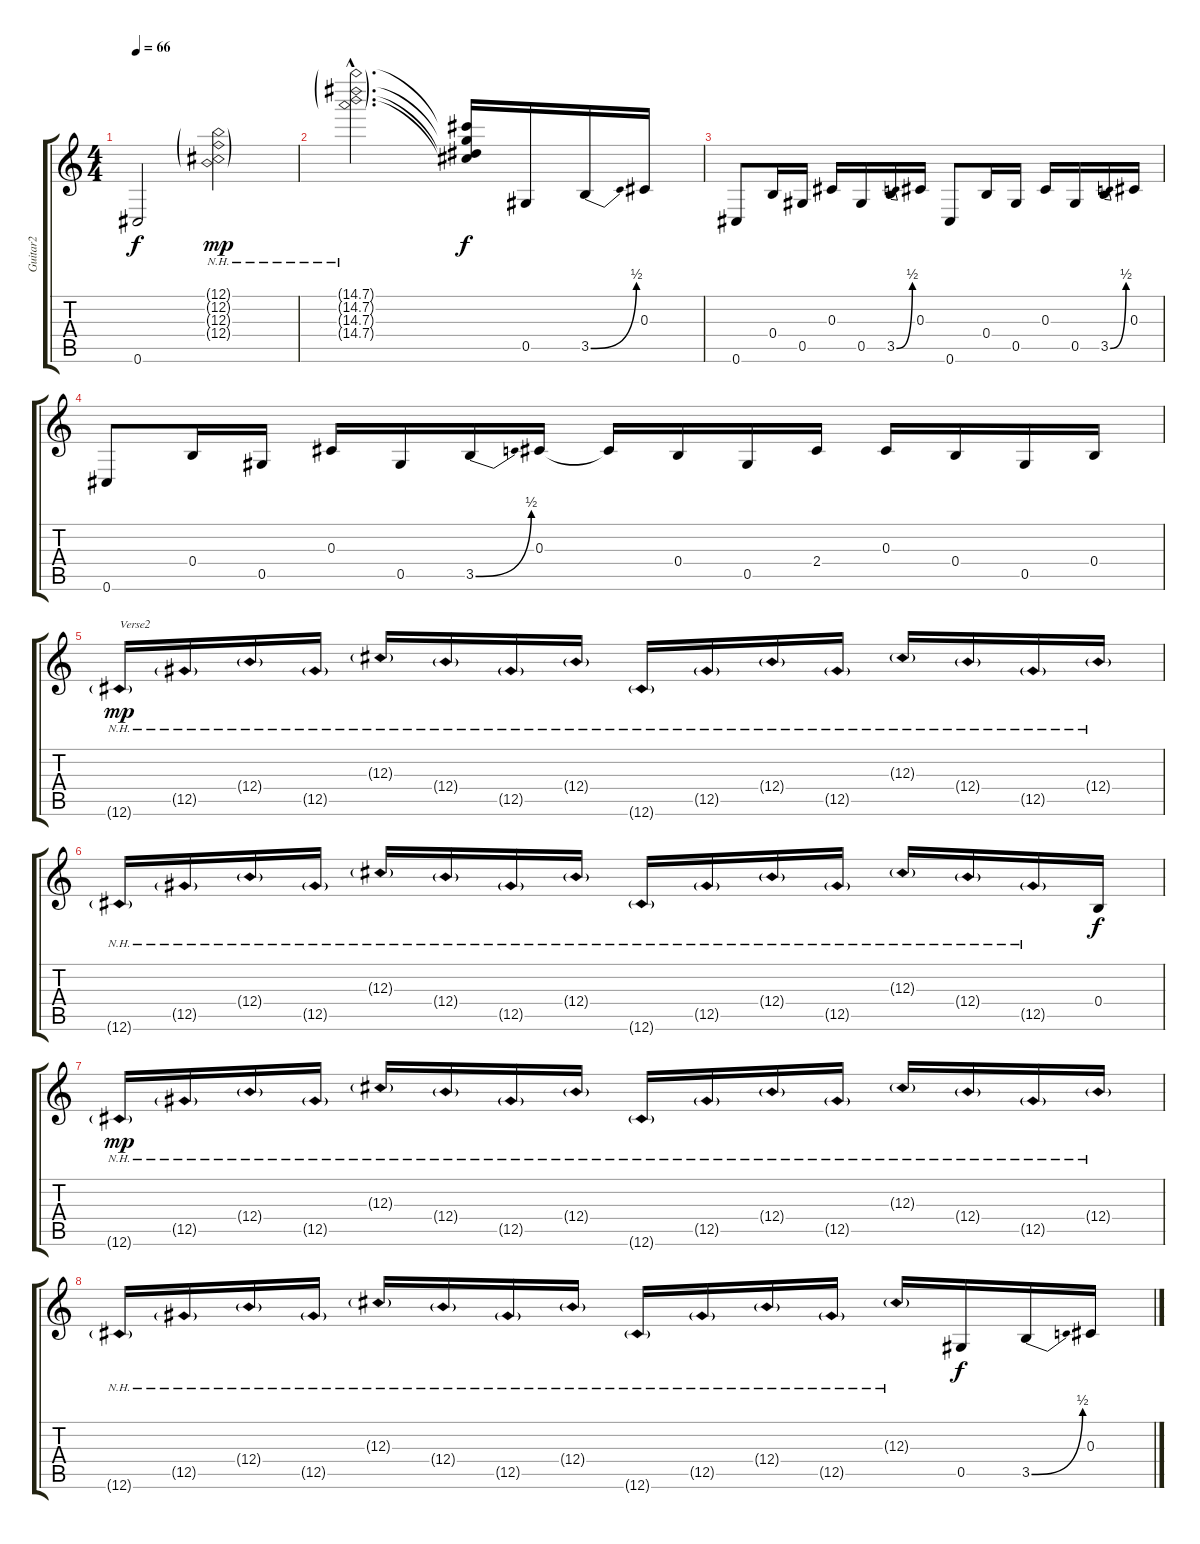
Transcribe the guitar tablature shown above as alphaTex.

\track ("Guitar2" "Guitar2") {instrument acousticguitarsteel}
\staff {score tabs}
\tuning (B3 F3 Db3 B2 Ab2 Db2) {hide}
\ts (4 4)
\tempo 66
\clef g2
\ks c
0.6.2{dy f} (12.1{nh g} 12.2{nh g} 12.3{nh g} 12.4{nh g}).2{dy mp} |
(14.1{nh g hac} 14.2{nh g hac} 14.3{nh g hac} 14.4{nh g hac}).2{d} (14.1{t} 14.2{t} 14.3{t} 14.4{t}).16{dy f} 0.5.16 3.5{be (bend 0 0 60 2)}.16 0.3.16 |
0.6.8 0.4.16 0.5.16 0.3.16 0.5.16 3.5{be (bend 0 0 60 2)}.16 0.3.16 0.6.8 0.4.16 0.5.16 0.3.16 0.5.16 3.5{be (bend 0 0 60 2)}.16 0.3.16 |
0.6.8 0.4.16 0.5.16 0.3.16 0.5.16 3.5{be (bend 0 0 60 2)}.16 0.3.16 0.3{t}.16 0.4.16 0.5.16 2.4.16 0.3.16 0.4.16 0.5.16 0.4.16 |
12.6{nh g}.16{txt "Verse2" dy mp} 12.5{nh g}.16 12.4{nh g}.16 12.5{nh g}.16 12.3{nh g}.16 12.4{nh g}.16 12.5{nh g}.16 12.4{nh g}.16 12.6{nh g}.16 12.5{nh g}.16 12.4{nh g}.16 12.5{nh g}.16 12.3{nh g}.16 12.4{nh g}.16 12.5{nh g}.16 12.4{nh g}.16 |
12.6{nh g}.16 12.5{nh g}.16 12.4{nh g}.16 12.5{nh g}.16 12.3{nh g}.16 12.4{nh g}.16 12.5{nh g}.16 12.4{nh g}.16 12.6{nh g}.16 12.5{nh g}.16 12.4{nh g}.16 12.5{nh g}.16 12.3{nh g}.16 12.4{nh g}.16 12.5{nh g}.16 0.4.16{dy f} |
12.6{nh g}.16{dy mp} 12.5{nh g}.16 12.4{nh g}.16 12.5{nh g}.16 12.3{nh g}.16 12.4{nh g}.16 12.5{nh g}.16 12.4{nh g}.16 12.6{nh g}.16 12.5{nh g}.16 12.4{nh g}.16 12.5{nh g}.16 12.3{nh g}.16 12.4{nh g}.16 12.5{nh g}.16 12.4{nh g}.16 |
12.6{nh g}.16 12.5{nh g}.16 12.4{nh g}.16 12.5{nh g}.16 12.3{nh g}.16 12.4{nh g}.16 12.5{nh g}.16 12.4{nh g}.16 12.6{nh g}.16 12.5{nh g}.16 12.4{nh g}.16 12.5{nh g}.16 12.3{nh g}.16 0.5.16{dy f} 3.5{be (bend 0 0 60 2)}.16 0.3.16
